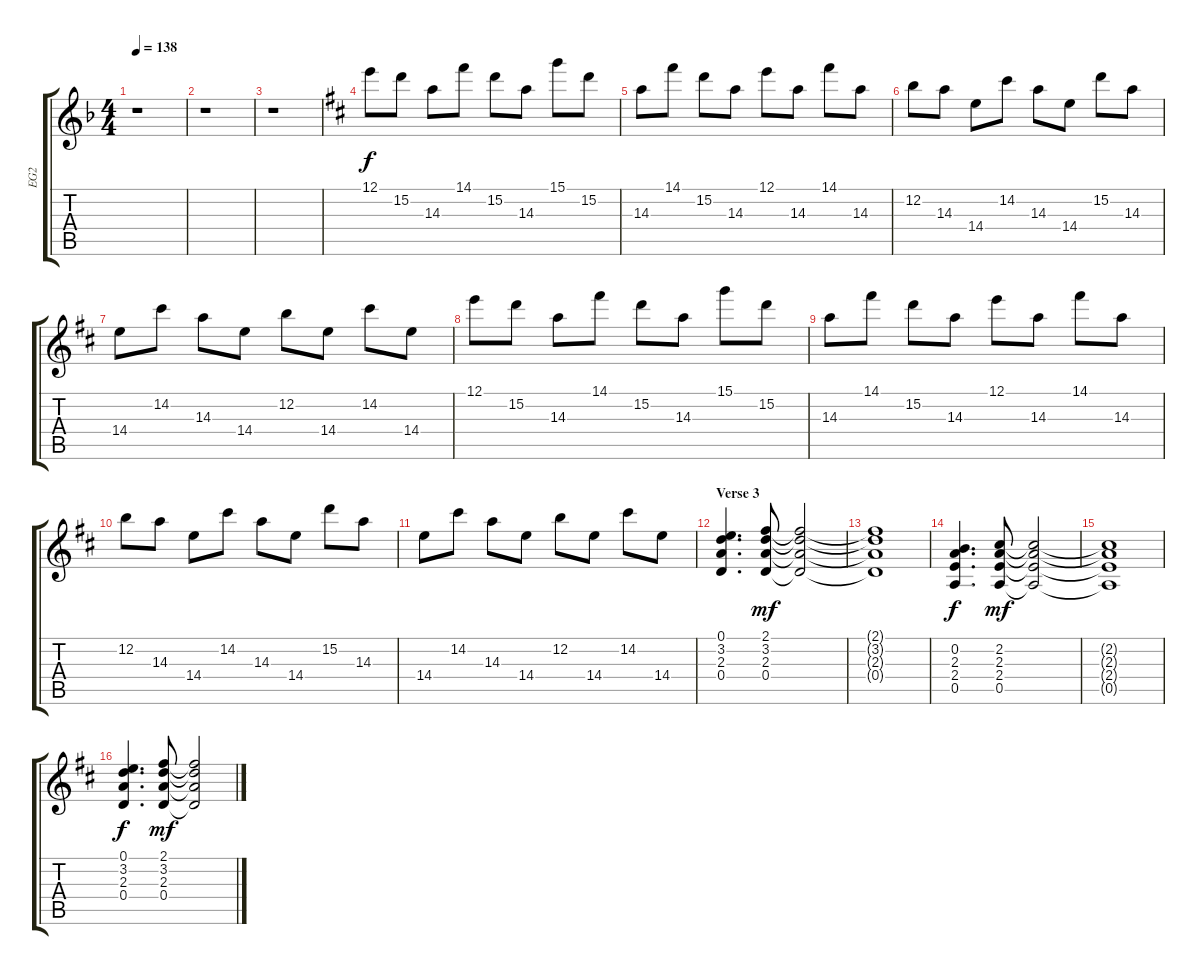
\track ("EG2" "EG2") {instrument distortionguitar}
\staff {score tabs}
\tuning (E4 B3 G3 D3 A2 E2) {hide}
\ts (4 4)
\tempo 138
\clef g2
\ks f
r.1{dy fff} |
r.1 |
r.1 |
\ks d
12.1.8{dy f} 15.2.8 14.3.8 14.1.8 15.2.8 14.3.8 15.1.8 15.2.8 |
14.3.8 14.1.8 15.2.8 14.3.8 12.1.8 14.3.8 14.1.8 14.3.8 |
12.2.8 14.3.8 14.4.8 14.2.8 14.3.8 14.4.8 15.2.8 14.3.8 |
14.4.8 14.2.8 14.3.8 14.4.8 12.2.8 14.4.8 14.2.8 14.4.8 |
12.1.8 15.2.8 14.3.8 14.1.8 15.2.8 14.3.8 15.1.8 15.2.8 |
14.3.8 14.1.8 15.2.8 14.3.8 12.1.8 14.3.8 14.1.8 14.3.8 |
12.2.8 14.3.8 14.4.8 14.2.8 14.3.8 14.4.8 15.2.8 14.3.8 |
14.4.8 14.2.8 14.3.8 14.4.8 12.2.8 14.4.8 14.2.8 14.4.8 |
\section ("" "Verse 3")
(0.1 3.2 2.3 0.4).4{d} (2.1 3.2 2.3 0.4).8{dy mf} (2.1{t} 3.2{t} 2.3{t} 0.4{t}).2 |
(2.1{t} 3.2{t} 2.3{t} 0.4{t}).1 |
(0.2 2.3 2.4 0.5).4{d dy f} (2.2 2.3 2.4 0.5).8{dy mf} (2.2{t} 2.3{t} 2.4{t} 0.5{t}).2 |
(2.2{t} 2.3{t} 2.4{t} 0.5{t}).1 |
(0.1 3.2 2.3 0.4).4{d dy f} (2.1 3.2 2.3 0.4).8{dy mf} (2.1{t} 3.2{t} 2.3{t} 0.4{t}).2
